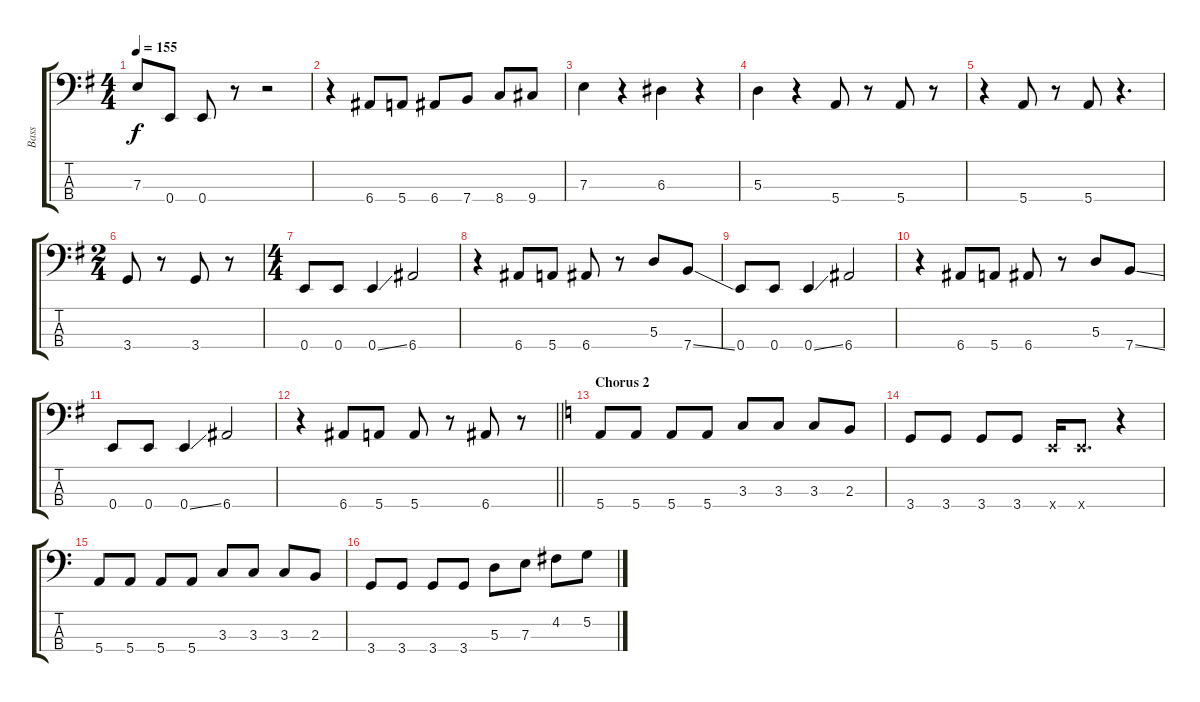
\track ("Bass" "Bass") {instrument electricbasspick}
\staff {score tabs}
\tuning (G2 D2 A1 E1) {hide}
\ts (4 4)
\tempo 155
\clef f4
\ks eminor
7.3.8{dy f} 0.4.8 0.4.8 r.8 r.2 |
r.4 6.4.8 5.4.8 6.4.8 7.4.8 8.4.8 9.4.8 |
7.3.4 r.4 6.3.4 r.4 |
5.3.4 r.4 5.4.8 r.8 5.4.8 r.8 |
r.4 5.4.8 r.8 5.4.8 r.4{d} |
\ts (2 4)
3.4.8 r.8 3.4.8 r.8 |
\ts (4 4)
0.4.8 0.4.8 0.4{ss}.4 6.4.2 |
r.4 6.4.8 5.4.8 6.4.8 r.8 5.3.8 7.4{ss}.8 |
0.4.8 0.4.8 0.4{ss}.4 6.4.2 |
r.4 6.4.8 5.4.8 6.4.8 r.8 5.3.8 7.4{ss}.8 |
0.4.8 0.4.8 0.4{ss}.4 6.4.2 |
\barLineRight lightlight
r.4 6.4.8 5.4.8 5.4.8 r.8 6.4.8 r.8 |
\section ("" "Chorus 2")
\ks aminor
5.4.8 5.4.8 5.4.8 5.4.8 3.3.8 3.3.8 3.3.8 2.3.8 |
3.4.8 3.4.8 3.4.8 3.4.8 0.4{x}.16 0.4{x}.8{d} r.4 |
5.4.8 5.4.8 5.4.8 5.4.8 3.3.8 3.3.8 3.3.8 2.3.8 |
3.4.8 3.4.8 3.4.8 3.4.8 5.3.8 7.3.8 4.2.8 5.2.8
